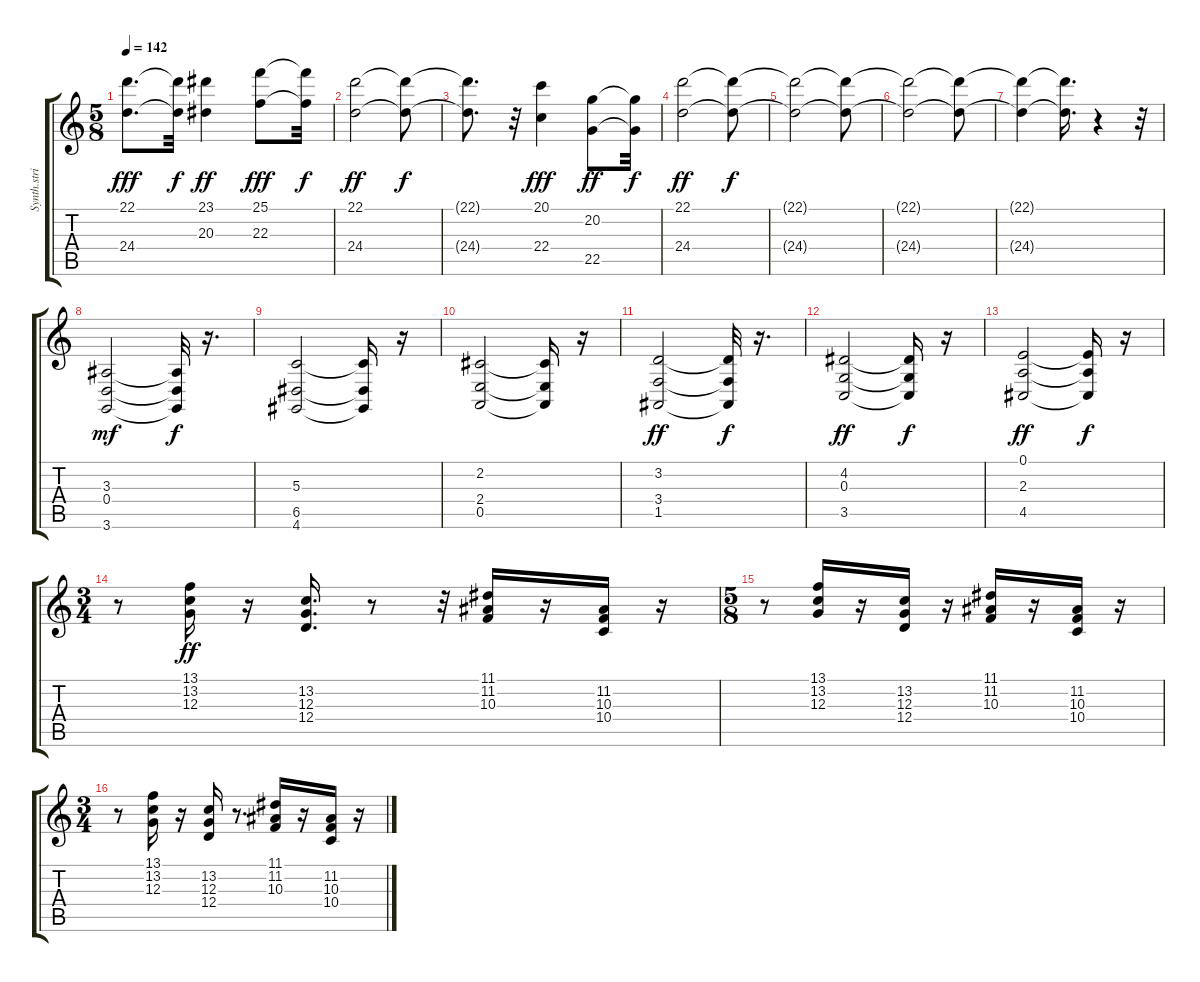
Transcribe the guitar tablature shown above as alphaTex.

\track ("Synth.strings                       " "Synth.stri") {instrument synthstrings1}
\staff {score tabs}
\tuning (E4 B3 G3 D3 A2 E2) {hide}
\ts (5 8)
\tempo 142
\clef g2
\ks c
(22.1 24.4).8{d dy fff} (22.1{t} 24.4{t}).32{dy f} (23.1 20.3).4{dy ff} (25.1 22.3).8{dy fff} (25.1{t} 22.3{t}).32{dy f} |
(22.1 24.4).2{dy ff} (22.1{t} 24.4{t}).8{dy f} |
(22.1{t} 24.4{t}).8{d} r.32 (20.1 22.4).4{dy fff} (20.2 22.5).8{dy ff} (20.2{t} 22.5{t}).32{dy f} |
(22.1 24.4).2{dy ff} (22.1{t} 24.4{t}).8{dy f} |
(22.1{t} 24.4{t}).2 (22.1{t} 24.4{t}).8 |
(22.1{t} 24.4{t}).2 (22.1{t} 24.4{t}).8 |
(22.1{t} 24.4{t}).4 (22.1{t} 24.4{t}).16{d} r.4 r.32 |
(3.3 0.4 3.6).2{dy mf} (3.3{t} 0.4{t} 3.6{t}).32{dy f} r.16{d} |
(5.3 6.5 4.6).2 (5.3{t} 6.5{t} 4.6{t}).16 r.16 |
(2.2 2.4 0.5).2 (2.2{t} 2.4{t} 0.5{t}).16 r.16 |
(3.2 3.4 1.5).2{dy ff} (3.2{t} 3.4{t} 1.5{t}).32{dy f} r.16{d} |
(4.2 0.3 3.5).2{dy ff} (4.2{t} 0.3{t} 3.5{t}).16{dy f} r.16 |
(0.1 2.3 4.5).2{dy ff} (0.1{t} 2.3{t} 4.5{t}).16{dy f} r.16 |
\ts (3 4)
r.8 (13.1 13.2 12.3).16{dy ff} r.16 (13.2 12.3 12.4).16{d} r.8 r.32 (11.1 11.2 10.3).16 r.16 (11.2 10.3 10.4).16 r.16 |
\ts (5 8)
r.8 (13.1 13.2 12.3).16 r.16 (13.2 12.3 12.4).16 r.16 (11.1 11.2 10.3).16 r.16 (11.2 10.3 10.4).16 r.16 |
\ts (3 4)
r.8 (13.1 13.2 12.3).16 r.16 (13.2 12.3 12.4).16 r.8{d} (11.1 11.2 10.3).16 r.16 (11.2 10.3 10.4).16 r.16
